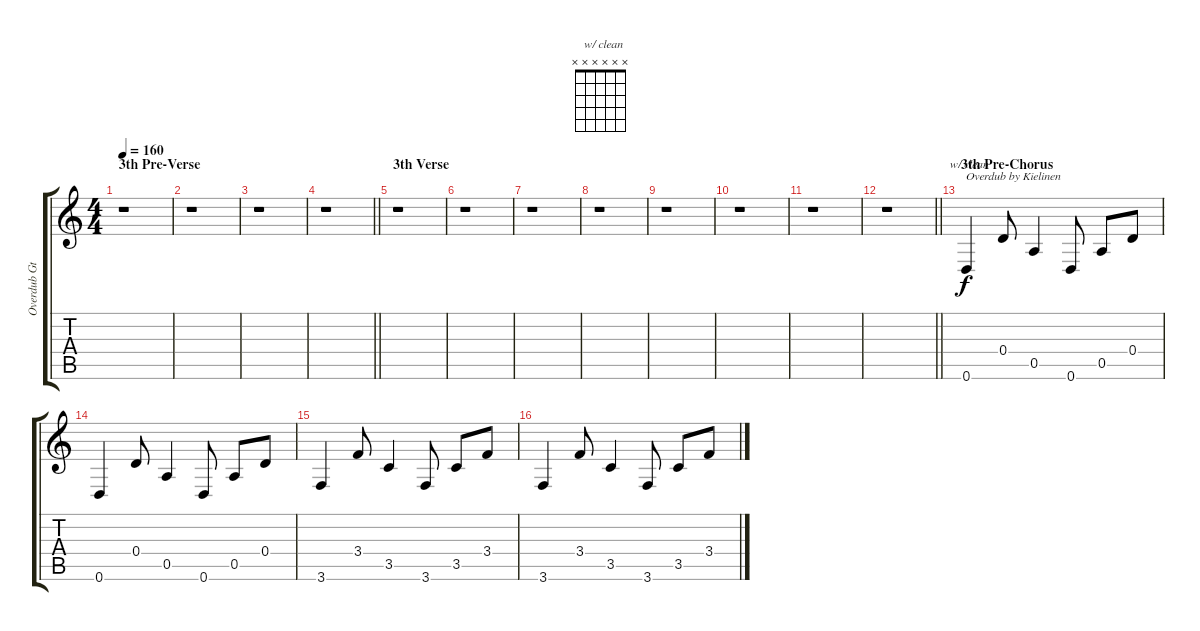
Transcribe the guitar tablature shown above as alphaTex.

\track ("Overdub Gtrs." "Overdub Gt") {instrument distortionguitar}
\staff {score tabs}
\tuning (E4 B3 G3 D3 A2 D2) {hide}
\chord ("  w/ clean" x x x x x x) {firstfret 0}
\ts (4 4)
\section ("" "3th Pre-Verse")
\tempo 160
\clef g2
\ks c
r.1{dy f} |
r.1 |
r.1 |
\barLineRight lightlight
r.1 |
\section ("" "3th Verse")
r.1 |
r.1 |
r.1 |
r.1 |
r.1 |
r.1 |
r.1 |
\barLineRight lightlight
r.1 |
\section ("" "3th Pre-Chorus")
0.6.4{ch "  w/ clean" txt "Overdub by Kielinen" volume 13 instrument electricguitarclean} 0.4.8 0.5.4 0.6.8 0.5.8 0.4.8 |
0.6.4{volume 13 instrument electricguitarclean} 0.4.8 0.5.4 0.6.8 0.5.8 0.4.8 |
3.6.4{volume 13 instrument electricguitarclean} 3.4.8 3.5.4 3.6.8 3.5.8 3.4.8 |
3.6.4{volume 13 instrument electricguitarclean} 3.4.8 3.5.4 3.6.8 3.5.8 3.4.8
